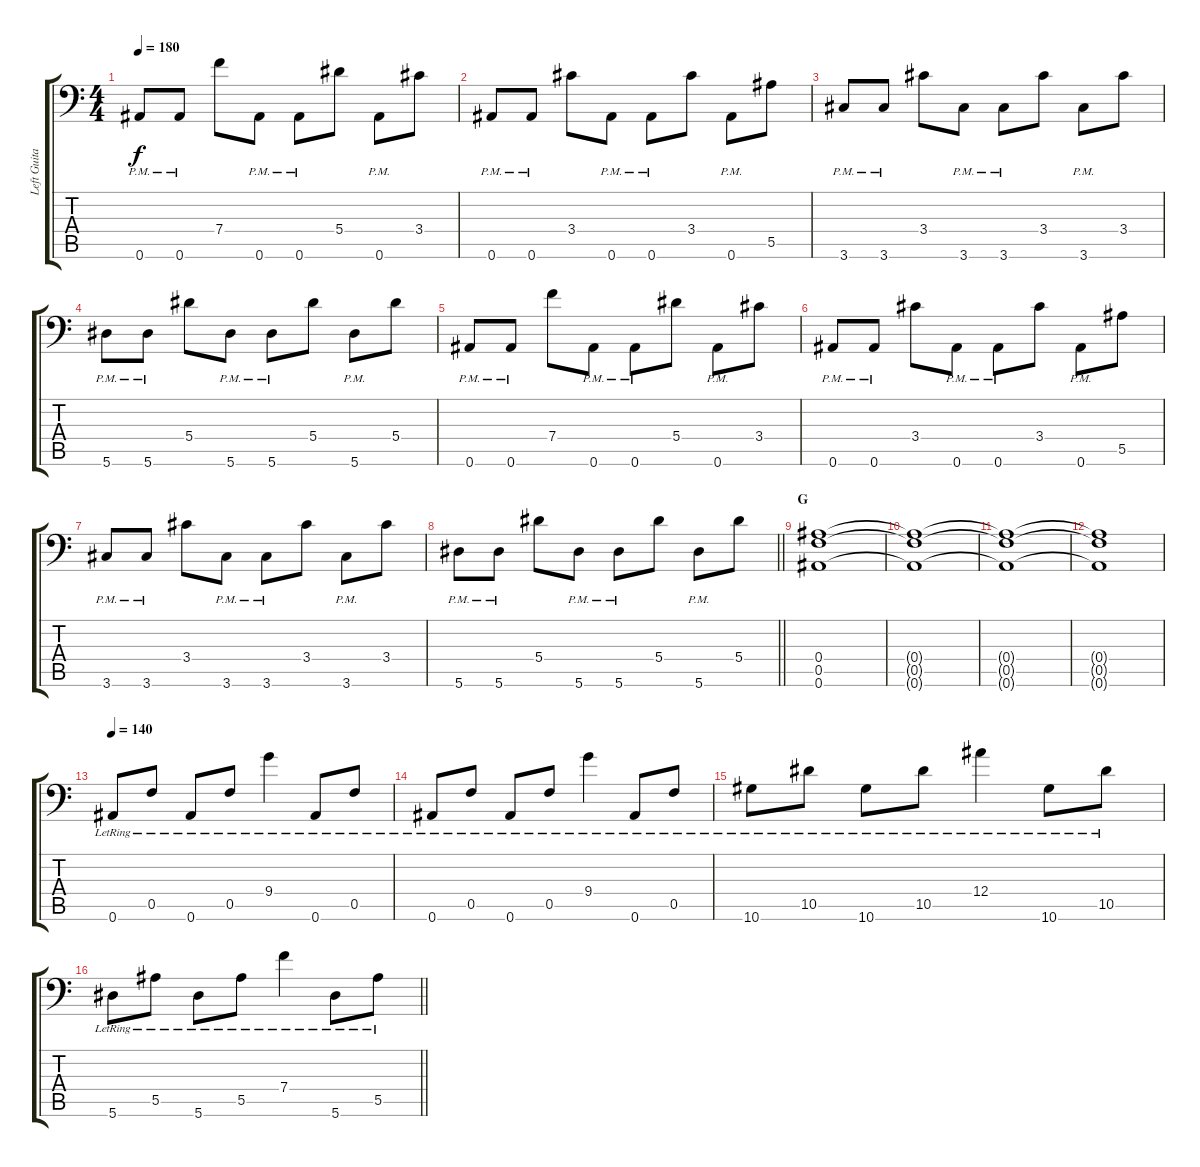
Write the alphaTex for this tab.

\track ("Left Guitar: Michael Bujaki" "Left Guita") {instrument overdrivenguitar}
\staff {score tabs}
\tuning (C4 G3 Eb3 Bb2 F2 Bb1) {hide}
\ts (4 4)
\tempo 180
\clef f4
\ks c
0.6{pm}.8{dy f} 0.6{pm}.8 7.4.8 0.6{pm}.8 0.6{pm}.8 5.4.8 0.6{pm}.8 3.4.8 |
0.6{pm}.8 0.6{pm}.8 3.4.8 0.6{pm}.8 0.6{pm}.8 3.4.8 0.6{pm}.8 5.5.8 |
3.6{pm}.8 3.6{pm}.8 3.4.8 3.6{pm}.8 3.6{pm}.8 3.4.8 3.6{pm}.8 3.4.8 |
5.6{pm}.8 5.6{pm}.8 5.4.8 5.6{pm}.8 5.6{pm}.8 5.4.8 5.6{pm}.8 5.4.8 |
0.6{pm}.8 0.6{pm}.8 7.4.8 0.6{pm}.8 0.6{pm}.8 5.4.8 0.6{pm}.8 3.4.8 |
0.6{pm}.8 0.6{pm}.8 3.4.8 0.6{pm}.8 0.6{pm}.8 3.4.8 0.6{pm}.8 5.5.8 |
3.6{pm}.8 3.6{pm}.8 3.4.8 3.6{pm}.8 3.6{pm}.8 3.4.8 3.6{pm}.8 3.4.8 |
\barLineRight lightlight
5.6{pm}.8 5.6{pm}.8 5.4.8 5.6{pm}.8 5.6{pm}.8 5.4.8 5.6{pm}.8 5.4.8 |
\section ("" "G")
(0.4 0.5 0.6).1 |
(0.4{t} 0.5{t} 0.6{t}).1 |
(0.4{t} 0.5{t} 0.6{t}).1{volume 0} |
(0.4{t} 0.5{t} 0.6{t}).1 |
\tempo 140
0.6{lr}.8{volume 13 instrument acousticguitarsteel} 0.5{lr}.8 0.6{lr}.8 0.5{lr}.8 9.4{lr}.4 0.6{lr}.8 0.5{lr}.8 |
0.6{lr}.8 0.5{lr}.8 0.6{lr}.8 0.5{lr}.8 9.4{lr}.4 0.6{lr}.8 0.5{lr}.8 |
10.6{lr}.8 10.5{lr}.8 10.6{lr}.8 10.5{lr}.8 12.4{lr}.4 10.6{lr}.8 10.5{lr}.8 |
\barLineRight lightlight
5.6{lr}.8 5.5{lr}.8 5.6{lr}.8 5.5{lr}.8 7.4{lr}.4 5.6{lr}.8 5.5{lr}.8
